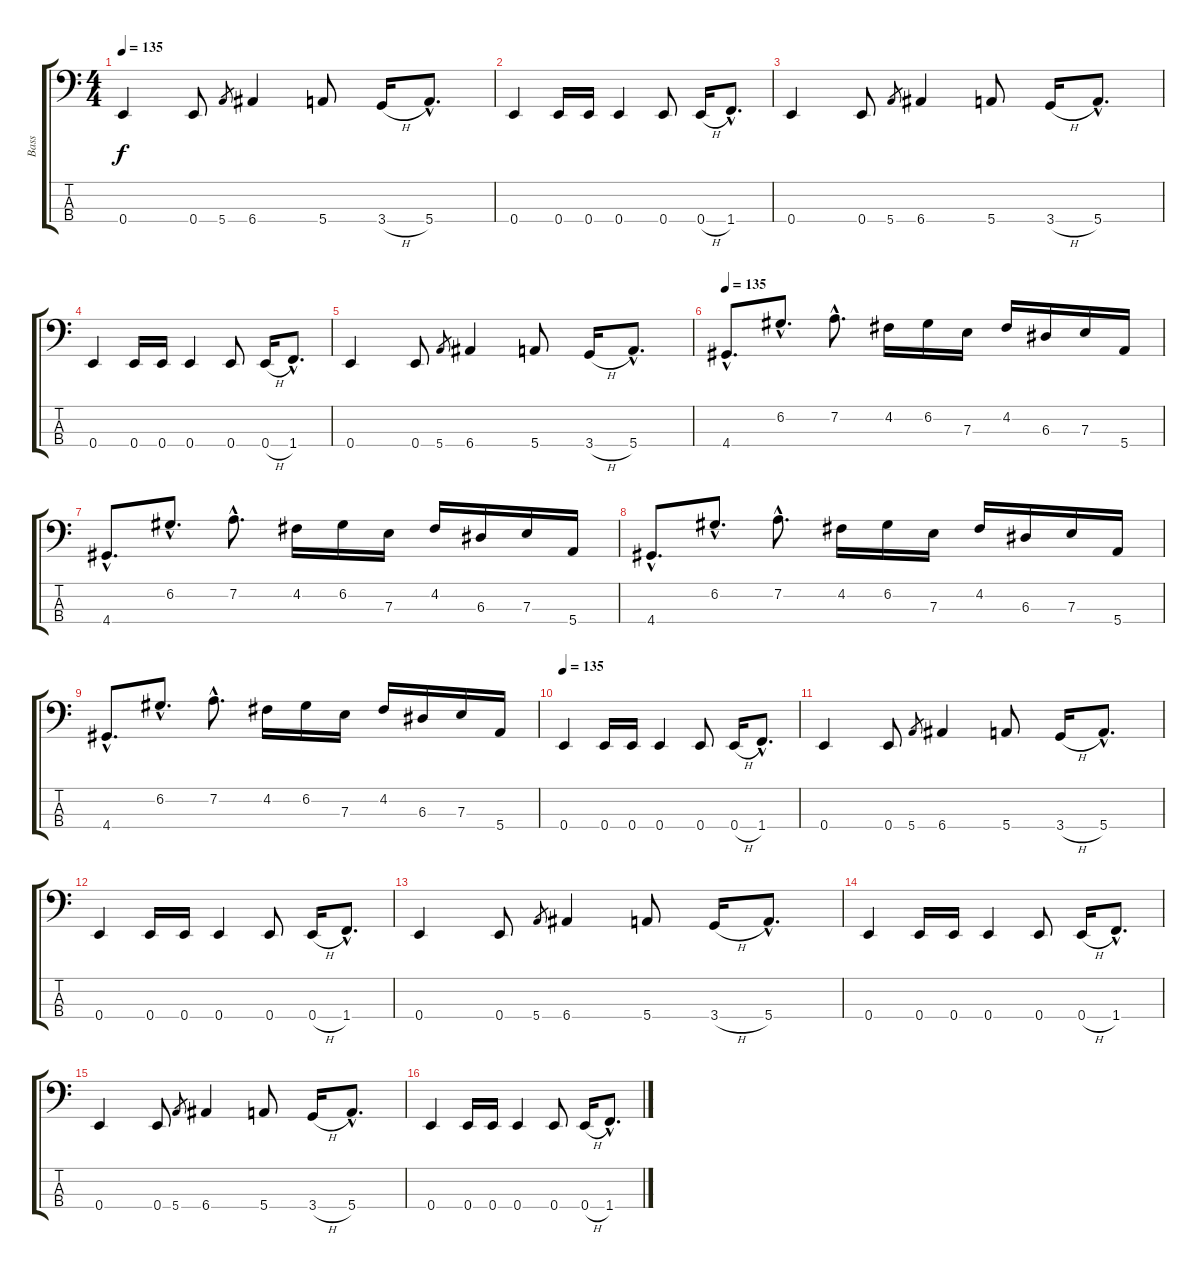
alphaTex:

\track ("Bass" "Bass") {instrument electricbassfinger}
\staff {score tabs}
\tuning (G2 D2 A1 E1) {hide}
\ts (4 4)
\tempo 135
\clef f4
\ks c
0.4.4{dy f} 0.4.8 5.4.8{gr} 6.4.4 5.4.8 3.4{h}.16 5.4{hac}.8{d} |
0.4.4 0.4.16 0.4.16 0.4.4 0.4.8 0.4{h}.16 1.4{hac}.8{d} |
0.4.4 0.4.8 5.4.8{gr} 6.4.4 5.4.8 3.4{h}.16 5.4{hac}.8{d} |
0.4.4 0.4.16 0.4.16 0.4.4 0.4.8 0.4{h}.16 1.4{hac}.8{d} |
0.4.4 0.4.8 5.4.8{gr} 6.4.4 5.4.8 3.4{h}.16 5.4{hac}.8{d} |
\tempo 135
4.4{hac}.8{d} 6.2{hac}.8{d} 7.2{hac}.8{d} 4.2.16 6.2.16 7.3.16 4.2.16 6.3.16 7.3.16 5.4.16 |
4.4{hac}.8{d} 6.2{hac}.8{d} 7.2{hac}.8{d} 4.2.16 6.2.16 7.3.16 4.2.16 6.3.16 7.3.16 5.4.16 |
4.4{hac}.8{d} 6.2{hac}.8{d} 7.2{hac}.8{d} 4.2.16 6.2.16 7.3.16 4.2.16 6.3.16 7.3.16 5.4.16 |
4.4{hac}.8{d} 6.2{hac}.8{d} 7.2{hac}.8{d} 4.2.16 6.2.16 7.3.16 4.2.16 6.3.16 7.3.16 5.4.16 |
\tempo 135
0.4.4 0.4.16 0.4.16 0.4.4 0.4.8 0.4{h}.16 1.4{hac}.8{d} |
0.4.4 0.4.8 5.4.8{gr} 6.4.4 5.4.8 3.4{h}.16 5.4{hac}.8{d} |
0.4.4 0.4.16 0.4.16 0.4.4 0.4.8 0.4{h}.16 1.4{hac}.8{d} |
0.4.4 0.4.8 5.4.8{gr} 6.4.4 5.4.8 3.4{h}.16 5.4{hac}.8{d} |
0.4.4 0.4.16 0.4.16 0.4.4 0.4.8 0.4{h}.16 1.4{hac}.8{d} |
0.4.4 0.4.8 5.4.8{gr} 6.4.4 5.4.8 3.4{h}.16 5.4{hac}.8{d} |
0.4.4 0.4.16 0.4.16 0.4.4 0.4.8 0.4{h}.16 1.4{hac}.8{d}
